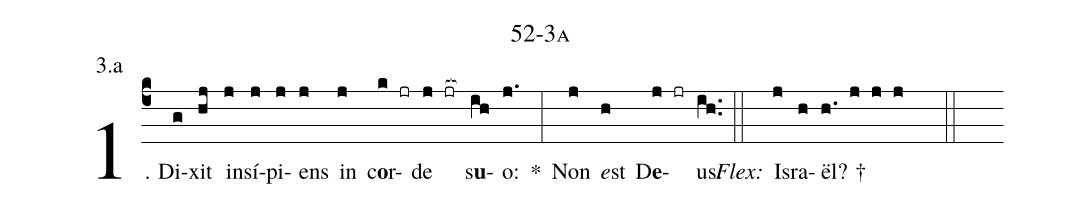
name: 52-3a;
annotation: 3.a;
%%
(c4)1. Di(g)xit(hj) in(j)sí(j)pi(j)ens(j) in(j) c<b>o</b>r(k jr)de(j jr[ocb:1{]) s<b>u</b>(ih[ocb:0}])o:(j.) *(:) Non(j) <i>e</i>st(h) D<b>e</b>(j jr)us.(ih..) (::)
<i>Flex:</i>()  Is(j)ra(h)ël? †(h. j j j  ::)
